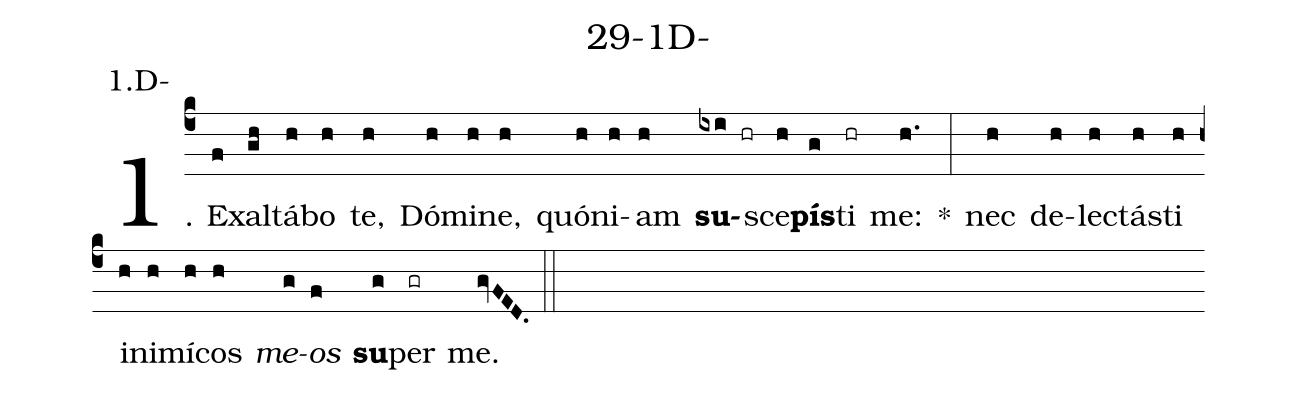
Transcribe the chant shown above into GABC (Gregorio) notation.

name: 29-1D-;
annotation: 1.D-;
%%
(c4)1. Ex(f)al(gh)tá(h)bo(h) te,(h) Dó(h)mi(h)ne,(h) quón(h)i(h)am(h) <b>su</b>(ixi hr)sce(h)<b>pís</b>(g)ti(hr) me:(h.) *(:) nec(h) de(h)lec(h)tás(h)ti(h) in(h)i(h)mí(h)cos(h) <i>me</i>(g)<i>os</i>(f) <b>su</b>(g)per(gr) me.(gvFED.) (::)
